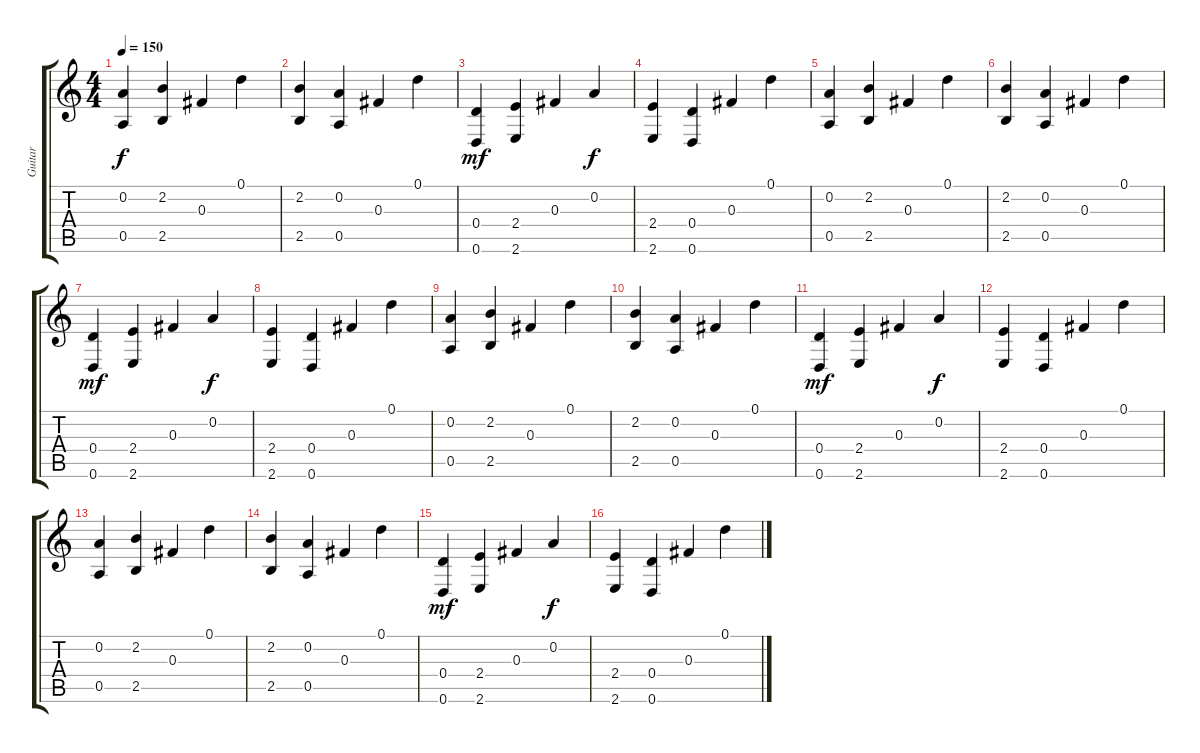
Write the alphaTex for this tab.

\track ("Guitar" "Guitar") {instrument acousticguitarsteel}
\staff {score tabs}
\tuning (D4 A3 Gb3 D3 A2 D2) {hide}
\ts (4 4)
\tempo 150
\clef g2
\ks c
(0.2 0.5).4{dy f} (2.2 2.5).4 0.3.4 0.1.4 |
(2.2 2.5).4 (0.2 0.5).4 0.3.4 0.1.4 |
(0.4 0.6).4{dy mf} (2.4 2.6).4 0.3.4 0.2.4{dy f} |
(2.4 2.6).4 (0.4 0.6).4 0.3.4 0.1.4 |
(0.2 0.5).4 (2.2 2.5).4 0.3.4 0.1.4 |
(2.2 2.5).4 (0.2 0.5).4 0.3.4 0.1.4 |
(0.4 0.6).4{dy mf} (2.4 2.6).4 0.3.4 0.2.4{dy f} |
(2.4 2.6).4 (0.4 0.6).4 0.3.4 0.1.4 |
(0.2 0.5).4 (2.2 2.5).4 0.3.4 0.1.4 |
(2.2 2.5).4 (0.2 0.5).4 0.3.4 0.1.4 |
(0.4 0.6).4{dy mf} (2.4 2.6).4 0.3.4 0.2.4{dy f} |
(2.4 2.6).4 (0.4 0.6).4 0.3.4 0.1.4 |
(0.2 0.5).4 (2.2 2.5).4 0.3.4 0.1.4 |
(2.2 2.5).4 (0.2 0.5).4 0.3.4 0.1.4 |
(0.4 0.6).4{dy mf} (2.4 2.6).4 0.3.4 0.2.4{dy f} |
(2.4 2.6).4 (0.4 0.6).4 0.3.4 0.1.4
